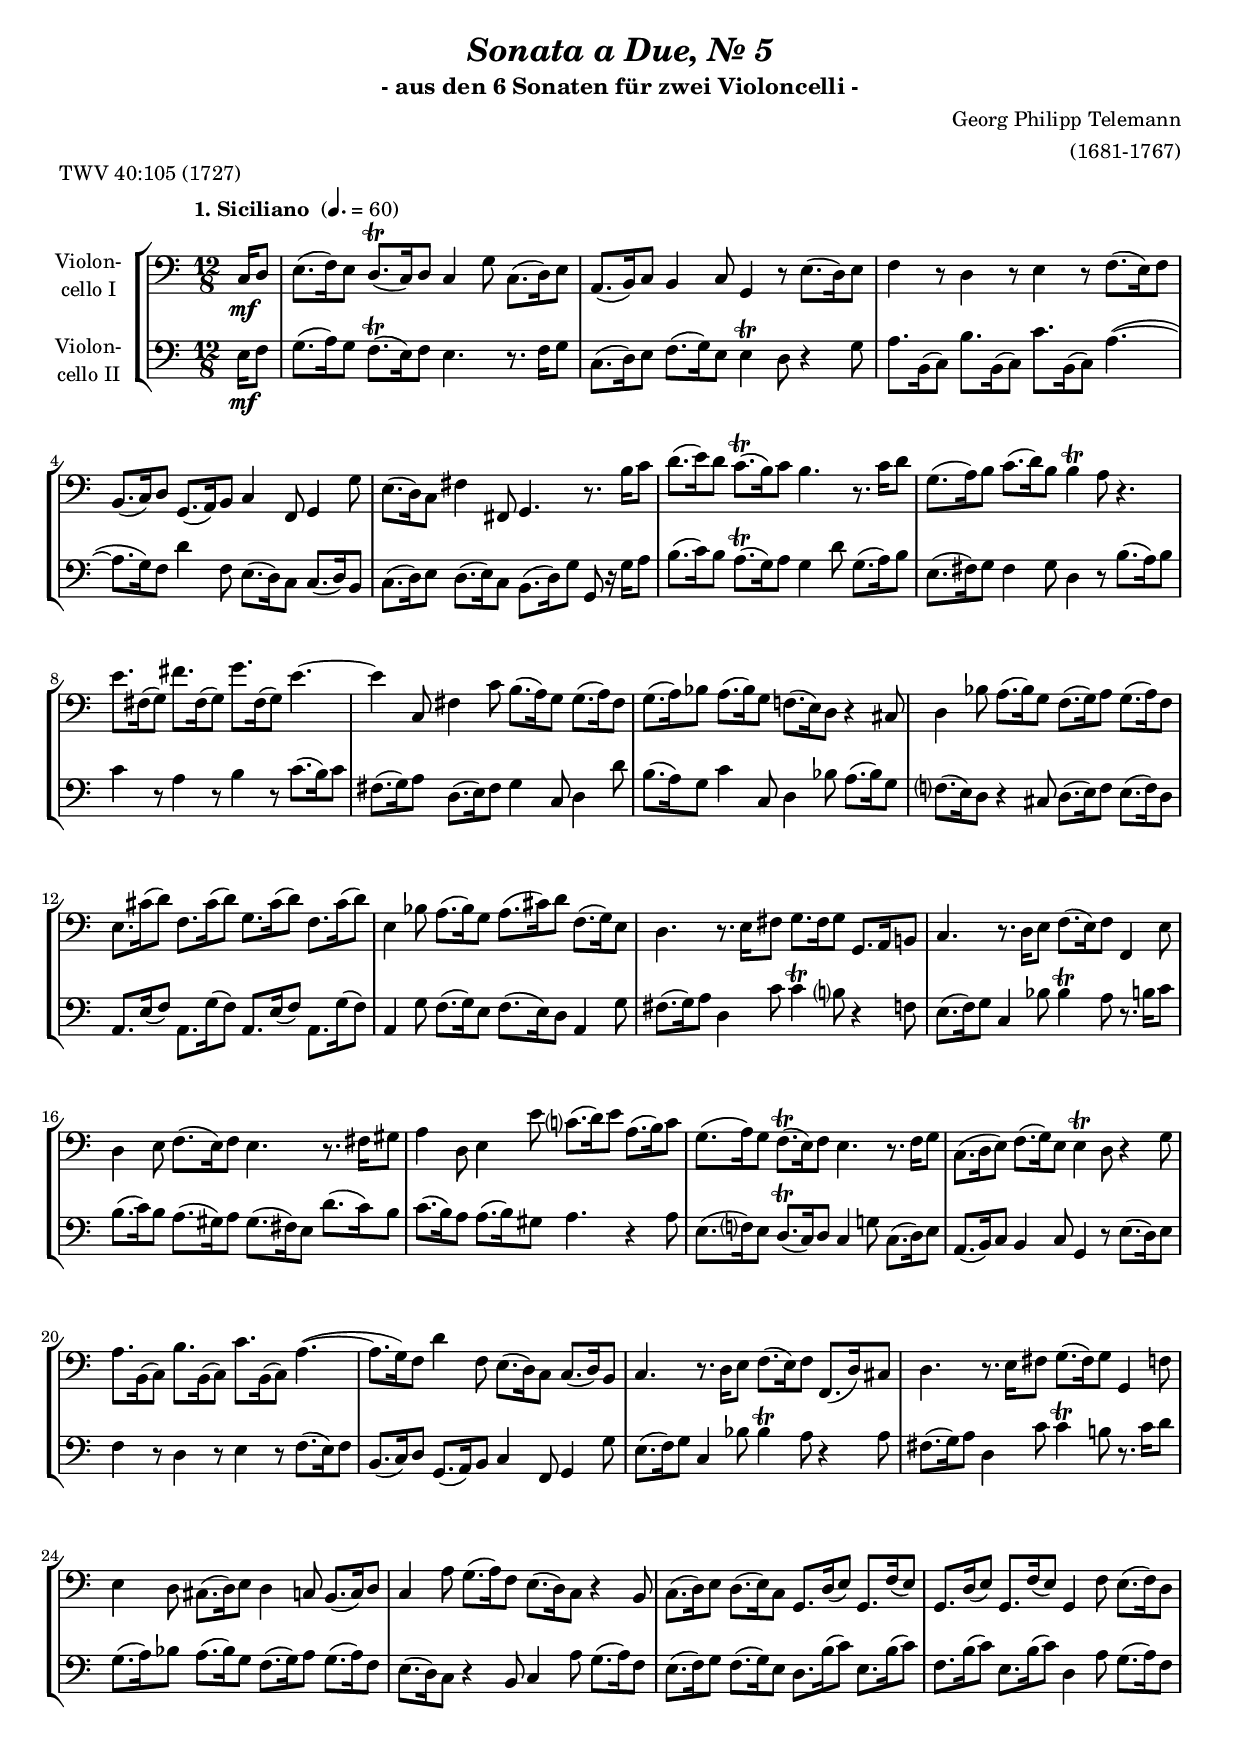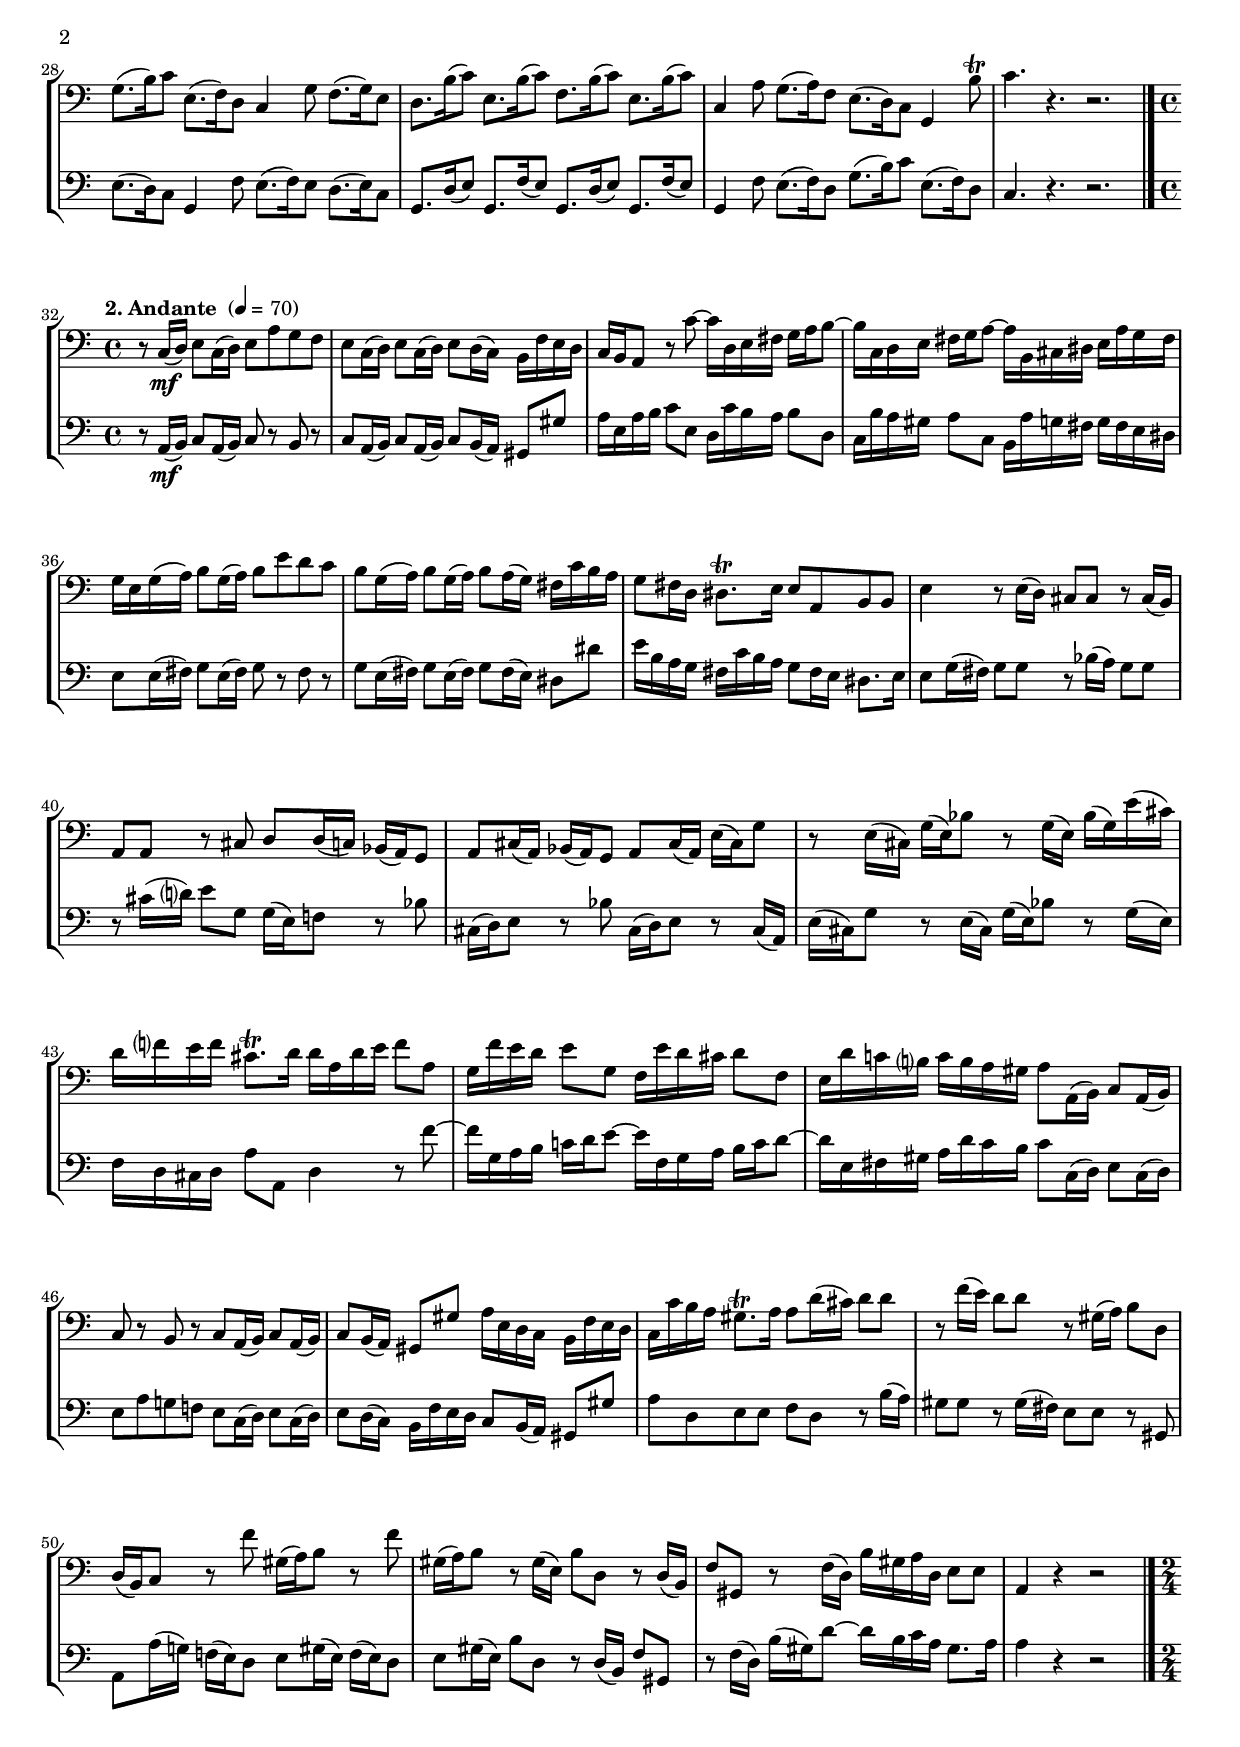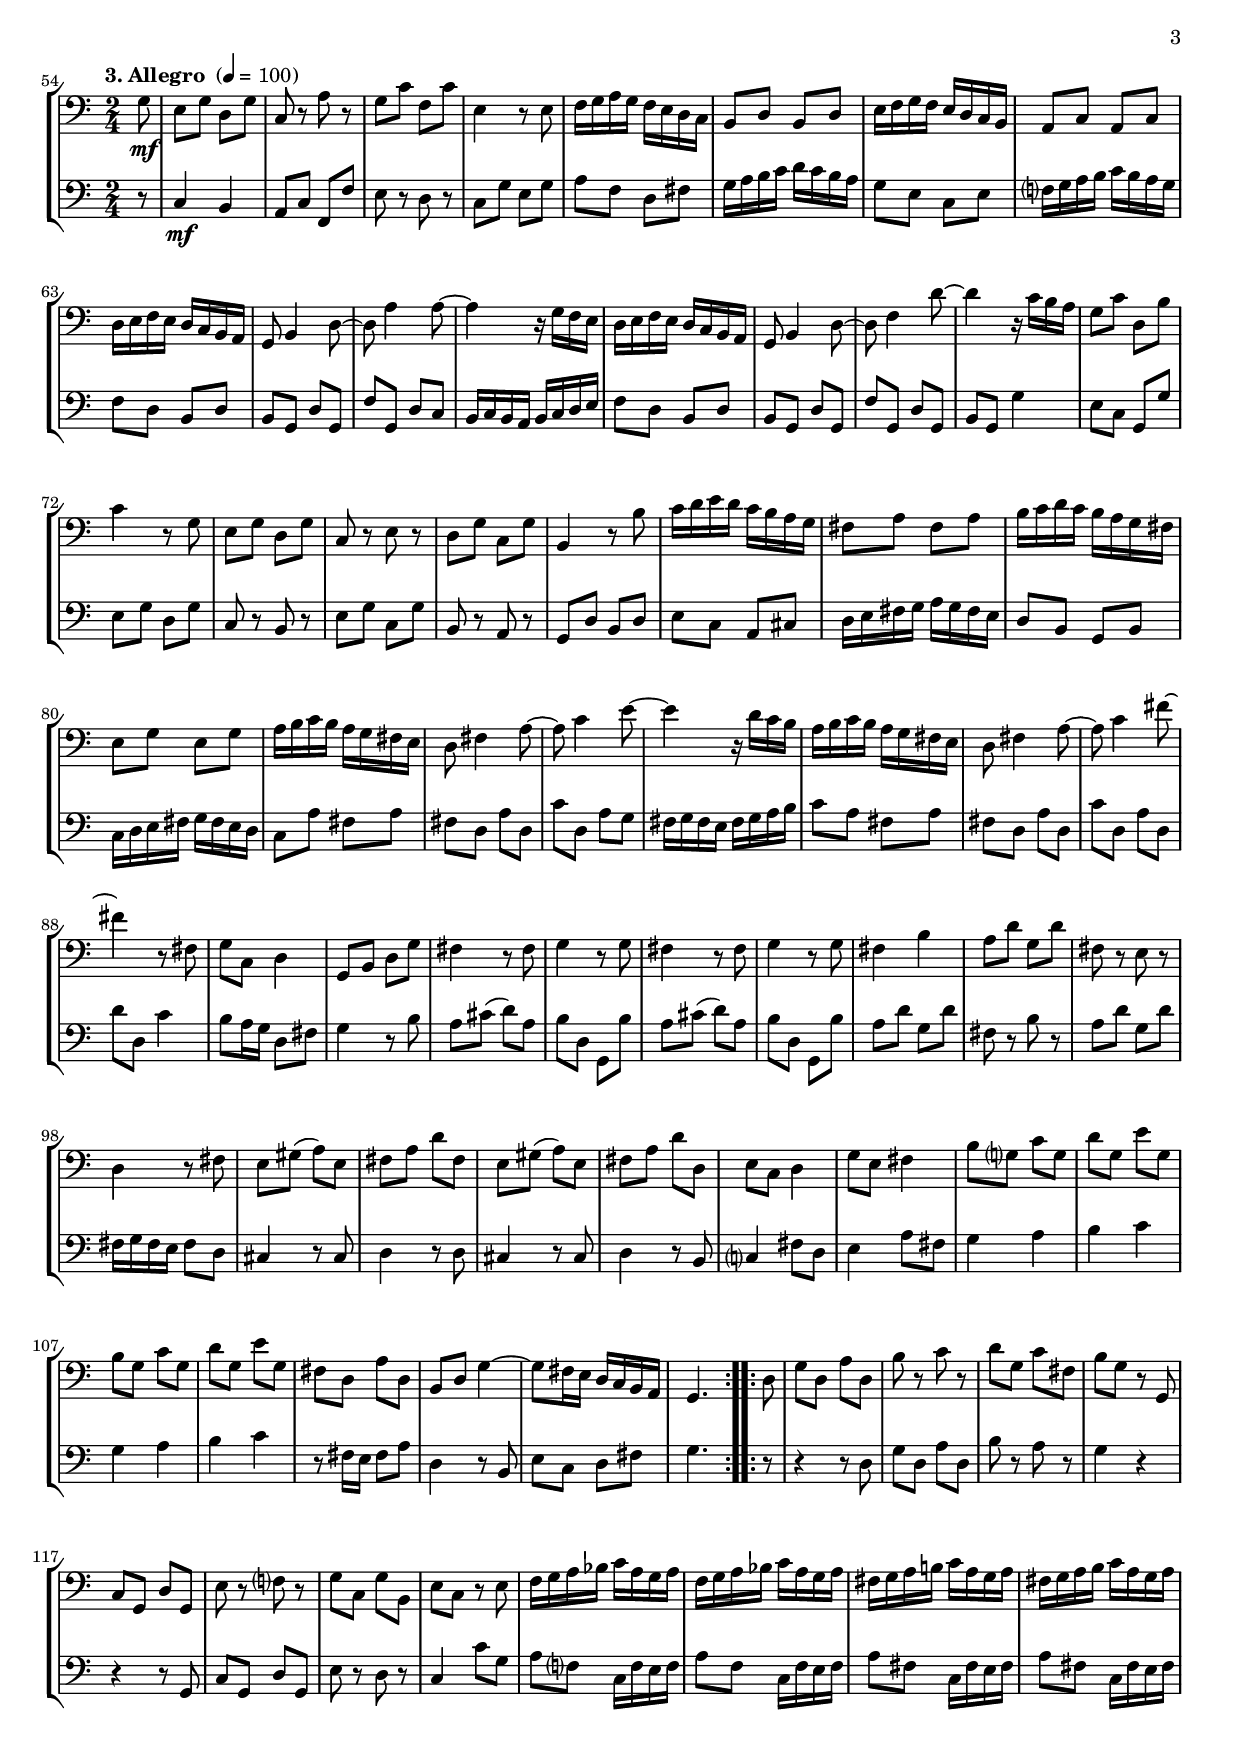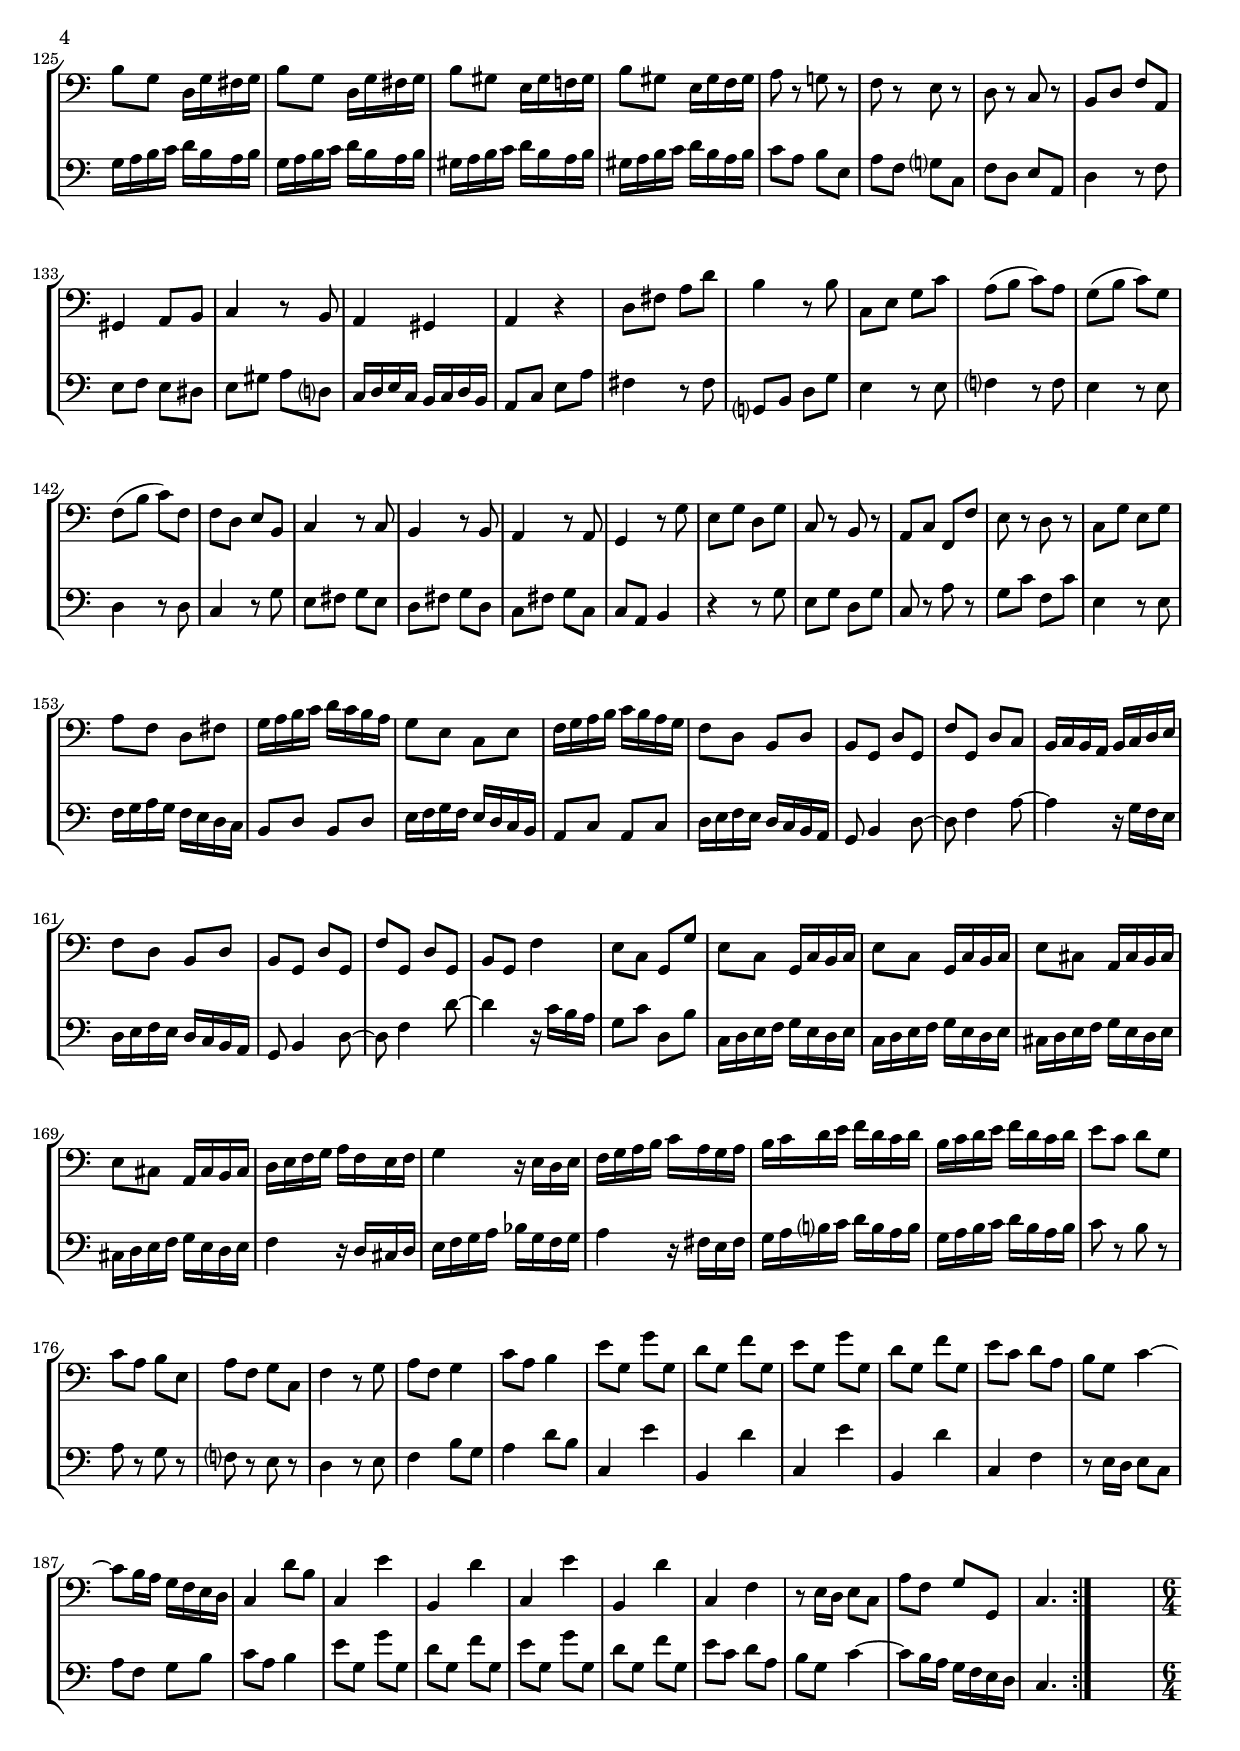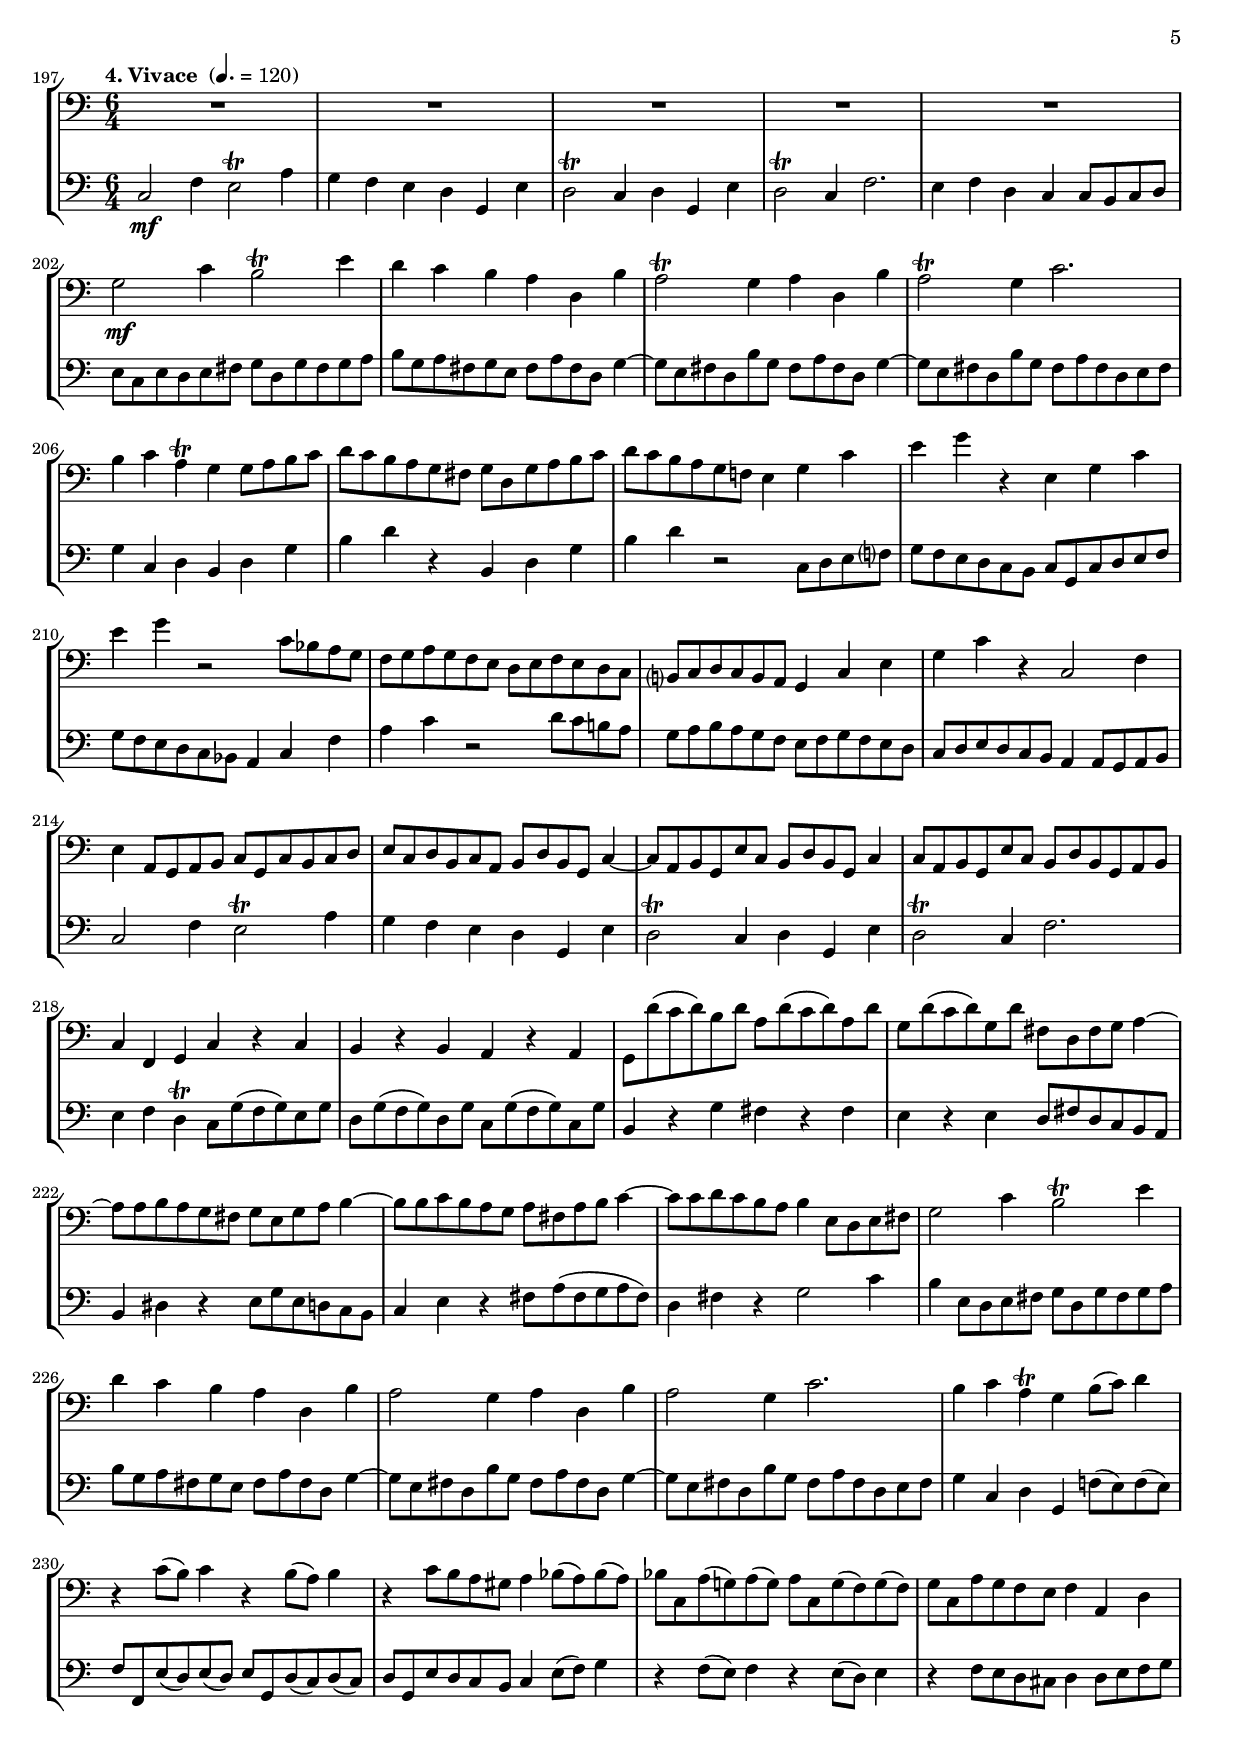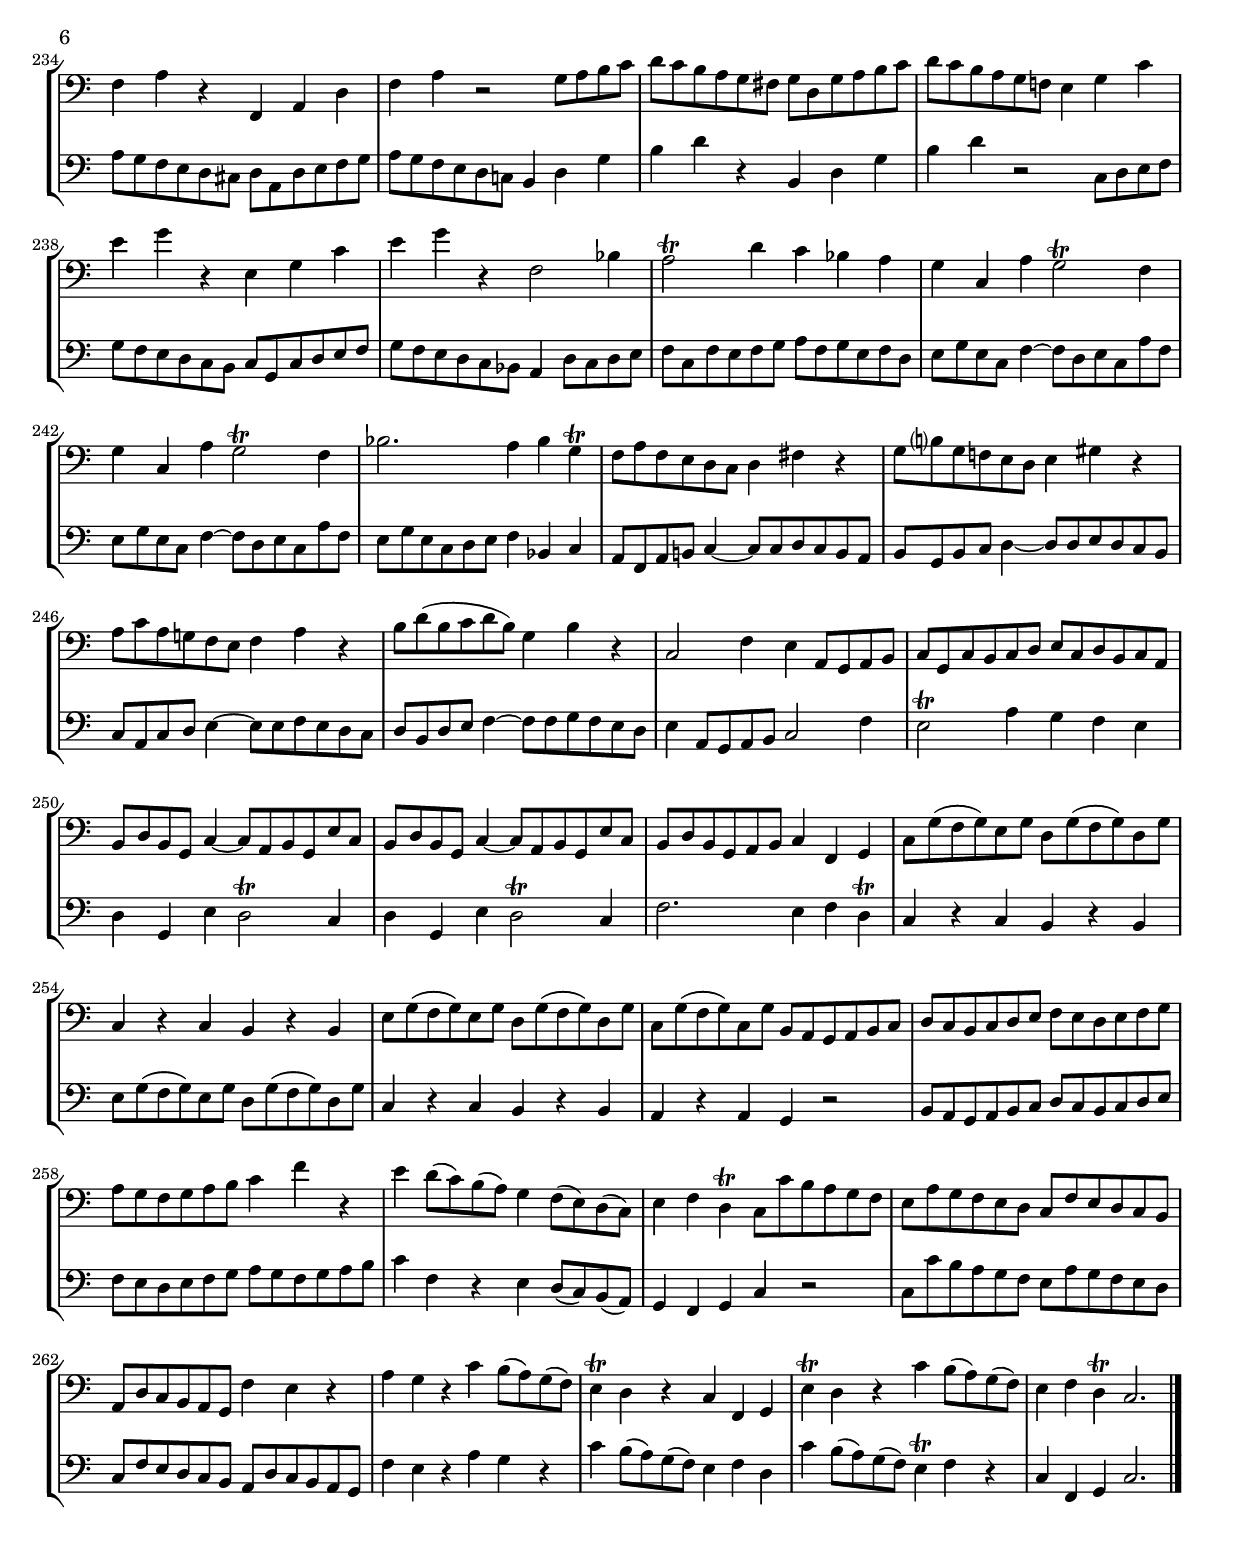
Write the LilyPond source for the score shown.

\version "2.14.2"
\include "deutsch.ly"

#(set-global-staff-size 17.75)

\header {
  title     = \markup \bold \italic "Sonata a Due, Nr. 5"
  subtitle  = "- aus den 6 Sonaten für zwei Violoncelli -"
  composer  = "Georg Philipp Telemann"
  arranger  = "(1681-1767)"
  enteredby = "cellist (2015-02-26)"
  piece     = "TWV 40:105 (1727)"
}

voiceconsts = {
  \key c \major
  \clef "bass"
  %\numericTimeSignature
  \compressFullBarRests
  % Set default beaming for all staves
%  \set Timing.beamExceptions = #'()
%  \set Timing.baseMoment     = #(ly:make-moment 1 4)
%  \set Timing.beatStructure  = #'(1 1 1)
%  \set tupletSpannerDuration = #(ly:make-moment 1 8)
}

%mihi = "clarinet"
mihi = "trumpet"
mist = "string ensemble 1"
miba = "drawbar organ"
%mikl = "acoustic grand"

introa = {            \tempo "1. Siciliano " 4.=60  \time 12/8 }
introb = { \break     \tempo "2. Andante "    4=70  \time  4/4 }
introc = { \break     \tempo "3. Allegro "    4=100 \time  2/4 }
introd = { \pageBreak \tempo "4. Vivace "    4.=120 \time  6/4 }

va = \relative c {
  \voiceconsts

  \introa
  \partial 8. c16\mf d8
  e8.( f16) e8 d8.(\trill c16) d8 c4 g'8 c,8.( d16) e8
  a,8.( h16) c8 h4 c8 g4 r8 e'8.( d16) e8
  f4 r8 d4 r8 e4 r8 f8.( e16) f8

  h,8.( c16) d8 g,8.( a16) h8 c4 f,8 g4 g'8
  e8.( d16) c8 fis4 fis,8 g4. r8. h'16 c8
  d8.( e16) d8 c8.(\trill h16) c8 h4. r8. c16 d8

  g,8.( a16) h8 c8.( d16) h8 h4\trill a8 r4.
  e'8. fis,16( g8) fis'8. fis,16( g8) g'8. fis,16( g8) e'4.~
  e4 c,8 fis4 c'8 h8.( a16) g8 g8.( a16) fis8

  g8.( a16) b8 a8.( b16) g8 f!8.( e16) d8 r4 cis8
  d4 b'8 a8.( b16) g8 f8.( g16) a8 g8.( a16) f8
  e8. cis'16( d8) f,8. cis'16( d8) g,8. cis16( d8) f,8. cis'16( d8)

  e,4 b'8 a8.( b16) g8 a8.( cis16) d8 f,8.( g16) e8
  d4. r8. e16 fis8 g8. fis16 g8 g,8. a16 h!8
  c4. r8. d16 e8 f8.( e16) f8 f,4 e'8

  d4 e8 f8.( e16) f8 e4. r8. fis16 gis8
  a4 d,8 e4 e'8 c?8.( d16) e8 a,8.( h16) c8
  g8.( a16) g8 f8.(\trill e16) f8 e4. r8. f16 g8

  c,8.( d16 e8) f8.( g16) e8 e4\trill d8 r4 g8
  a8. h,16( c8) h'8. h,16( c8) c'8. h,16( c8) a'4.(~
  a8. g16) f8 d'4 f,8 e8.( d16) c8 c8.( d16) h8

  c4. r8. d16 e8 f8.( e16) f8 f,8.( d'16) cis8
  d4. r8. e16 fis8 g8.( fis16) g8 g,4 f'8
  e4 d8 cis8.( d16) e8 d4 c8 h8.( c16) d8

  c4 a'8 g8.( a16) f8 e8.( d16) c8 r4 h8
  c8.( d16) e8 d8.( e16) c8 g8. d'16( e8) g,8. f'16( e8)
  g,8. d'16( e8) g,8. f'16( e8) g,4 f'8 e8.( f16) d8

  g8.( h16) c8 e,8.( f16) d8 c4 g'8 f8.( g16) e8
  d8. h'16( c8) e,8. h'16( c8) f,8. h16( c8) e,8. h'16( c8)
  c,4 a'8 g8.( a16) f8 e8.( d16) c8 g4 h'8\trill
  c4. r r2. \bar "|."

  \introb
  r8 c,16(\mf d) e8 c16( d) e8 a g f
  e c16( d) e8 c16( d) e8 d16( c) h f' e d
  c h a8 r c'~ c16 d, e fis g a h8~

  h16 c, d e fis g a8~ a16 h, cis dis e a g fis
  g e g( a) h8 g16( a) h8 e d c
  h g16( a) h8 g16( a) h8 a16( g) fis c' h a

  g8 fis16 d dis8.\trill e16 e8 a, h h
  e4 r8 e16( d) cis8 cis r cis16( h)
  a8 a r cis d d16( c) b( a) g8

  a cis16( a) b( a) g8 a cis16( a) e'( cis) g'8
  r e16( cis) g'( e) b'8 r g16( e) b'( g) e'( cis)
  d f? e f cis8.\trill d16 d a d e f8 a,

  g16 f' e d e8 g, f16 e' d cis d8 f,
  e16 d' c! h? c h a gis a8 a,16( h) c8 a16( h)
  c8 r h r c a16( h) c8 a16( h)

  c8 h16( a) gis8 gis' a16 e d c h f' e d
  c c' h a gis8.\trill a16 a8 d16( cis) d8 d
  r f16( e) d8 d r gis,16( a) h8 d,

  d16( h) c8 r f' gis,16( a) h8 r f'
  gis,16( a) h8 r gis16( e) h'8 d, r d16( h)
  f'8 gis, r f'16( d) h' gis a d, e8 e
  a,4 r r2 \bar "|."

  \introc
  \repeat volta 2 {
    \partial 8 g'8\mf
    e g d g
    c, r a' r
    g c f, c'
    e,4 r8 e
    f16 g a g f e d c
    h8 d h d
    e16 f g f e d c h

    a8 c a c
    d16 e f e d c h a
    g8 h4 d8~
    d a'4 a8~
    a4 r16 g f e
    d e f e d c h a
    g8 h4 d8~
    d f4 d'8~

    d4 r16 c h a
    g8 c d, h'
    c4 r8 g
    e g d g
    c, r e r
    d g c, g'
    h,4 r8 h'
    c16 d e d c h a g

    fis8 a fis a
    h16 c d c h a g fis
    e8 g e g
    a16 h c h a g fis e
    d8 fis4 a8~
    a c4 e8~
    e4 r16 d c h

    a h c h a g fis e
    d8 fis4 a8~
    a c4 fis8~
    fis4 r8 fis,
    g c, d4
    g,8 h d g
    fis4 r8 fis
    g4 r8 g
    fis4 r8 fis

    g4 r8 g
    fis4 h
    a8 d g, d'
    fis, r e r
    d4 r8 fis
    e gis( a) e
    fis a d fis,
    e gis( a) e
    fis a d d,

    e c d4
    g8 e fis4
    h8 g? c g
    d' g, e' g,
    h g c g
    d' g, e' g,
    fis d a' d,
    h d g4~

    g8 fis16 e d c h a
    g4.
  }
  \repeat volta 2 {
    d'8
    g d a' d,
    h' r c r
    d g, c fis,
    h g r g,
    c g d' g,
    e' r f? r

    g c, g' h,
    e c r e
    f16 g a b c a g a
    f g a b c a g a
    fis g a h! c a g a
    fis g a h c a g a

    h8 g d16 g fis g
    h8 g d16 g fis g
    h8 gis e16 gis f! gis
    h8 gis e16 gis f gis
    a8 r g! r
    f r e r
    d r c r

    h d f a,
    gis4 a8 h
    c4 r8 h
    a4 gis
    a r
    d8 fis a d
    h4 r8 h
    c, e g c
    a( h c) a
    g( h c) g

    f( h c) f,
    f d e h
    c4 r8 c
    h4 r8 h
    a4 r8 a
    g4 r8 g'
    e g d g
    c, r h r
    a c f, f'

    e r d r
    c g' e g
    a f d fis
    g16 a h c d c h a
    g8 e c e
    f16 g a h c h a g
    f8 d h d

    h g d' g,
    f' g, d' c
    h16 c h a h c d e
    f8 d h d
    h g d' g,
    f' g, d' g,
    h g f'4
    e8 c g g'

    e c g16 c h c
    e8 c g16 c h c
    e8 cis a16 cis h cis
    e8 cis a16 cis h cis
    d e f g a f e f
    g4 r16 e d e

    f g a h c a g a
    h c d e f d c d
    h c d e f d c d
    e8 c d g,
    c a h e,
    a f g c,
    f4 r8 g

    a f g4
    c8 a h4
    e8 g, g' g,
    d' g, f' g,
    e' g, g' g,
    d' g, f' g,
    e' c d a
    h g c4~

    c8 h16 a g f e d
    c4 d'8 h
    c,4 e'
    h, d'
    c, e'
    h, d'
    c, f
    r8 e16 d e8 c
    a' f g g,
    c4.
  } s8

  \introd
  R1.*5
  g'2\mf c4 h2\trill e4
  d c h a d, h'
  a2\trill g4 a d, h'
  a2\trill g4 c2.
  h4 c a\trill g g8 a h c

  d c h a g fis g d g a h c
  d c h a g f! e4 g c
  e g r e, g c
  e g r2 c,8 b a g

  f g a g f e d e f e d c
  h? c d c h a g4 c e
  g c r c,2 f4
  e a,8 g a h c g c h c d

  e c d h c a h d h g c4~
  c8 a h g e' c h d h g c4
  c8 a h g e' c h d h g a h
  c4 f, g c r c

  h r h a r a
  g8 d''( c d) h d a d( c d) a d
  g, d'( c d) g, d' fis, d fis g a4~
  a8 a h a g fis g e g a h4~

  h8 h c h a g a fis a h c4~
  c8 c d c h a h4 e,8 d e fis
  g2 c4 h2\trill e4
  d c h a d, h'
  a2 g4 a d, h'
  a2 g4 c2.

  h4 c a\trill g h8( c) d4
  r c8( h) c4 r h8( a) h4
  r c8 h a gis a4 b8( a) b( a)
  b c, a'( g!) a( g) a c, g'( f) g( f)

  g c, a' g f e f4 a, d
  f a r f, a d
  f a r2 g8 a h c
  d c h a g fis g d g a h c
  d c h a g f! e4 g c

  e g r e, g c
  e g r f,2 b4
  a2\trill d4 c b a
  g c, a' g2\trill f4
  g c, a' g2\trill f4
  b2. a4 b g\trill

  f8 a f e d c d4 fis r
  g8 h? g f! e d e4 gis r
  a8 c a g! f e f4 a r
  h8 d( h c d h) g4 h r
  c,2 f4 e a,8 g a h

  c g c h c d e c d h c a
  h d h g c4~ c8 a h g e' c
  h d h g c4~ c8 a h g e' c
  h d h g a h c4 f, g

  c8 g'( f g) e g d g( f g) d g
  c,4 r c h r h
  e8 g( f g) e g d g( f g) d g

  c, g'( f g) c, g' h, a g a h c
  d c h c d e f e d e f g
  a g f g a h c4 f r

  e d8( c) h( a) g4 f8( e) d( c)
  e4 f d\trill c8 c' h a g f
  e a g f e d c f e d c h
  a d c h a g f'4 e r

  a g r c h8( a) g( f)
  e4\trill d r c f, g
  e'\trill d r c' h8( a) g( f)
  e4 f d\trill c2. \bar "|."
}

vb = \relative c {
  \voiceconsts

  \introa
  \partial 8. e16\mf f8
  g8.( a16) g8 f8.(\trill e16) f8 e4. r8. f16 g8
  c,8.( d16) e8 f8.( g16) e8 e4\trill d8 r4 g8
  a8. h,16( c8) h'8. h,16( c8) c'8. h,16( c8) a'4.(~

  a8. g16) f8 d'4 f,8 e8.( d16) c8 c8.( d16) h8
  c8.( d16) e8 d8.( e16) c8 h8.( d16) g8 g, r16 g' a8
  h8.( c16) h8 a8.(\trill g16) a8 g4 d'8 g,8.( a16) h8

  e,8.( fis16) g8 fis4 g8 d4 r8 h'8.( a16) h8
  c4 r8 a4 r8 h4 r8 c8.( h16) c8
  fis,8.( g16) a8 d,8.( e16) fis8 g4 c,8 d4 d'8

  h8.( a16) g8 c4 c,8 d4 b'8 a8.( b16) g8
  f?8.( e16) d8 r4 cis8 d8.( e16) f8 e8.( f16) d8
  a8. e'16( f8) a,8. g'16( f8) a,8. e'16( f8) a,8. g'16( f8)

  a,4 g'8 f8.( g16) e8 f8.( e16) d8 a4 g'8
  fis8.( g16) a8 d,4 c'8 c4\trill h?8 r4 f8
  e8.( f16) g8 c,4 b'8 b4\trill a8 r8. h16 c8

  h8.( c16) h8 a8.( gis16) a8 gis8.( fis16) e8 d'8.( c16) h8
  c8.( h16) a8 a8.( h16) gis8 a4. r4 a8
  e8.( f?16) e8 d8.(\trill c16) d8 c4 g'!8 c,8.( d16) e8

  a,8.( h16) c8 h4 c8 g4 r8 e'8.( d16) e8
  f4 r8 d4 r8 e4 r8 f8.( e16) f8
  h,8.( c16) d8 g,8.( a16) h8 c4 f,8 g4 g'8

  e8.( f16) g8 c,4 b'8 b4\trill a8 r4 a8
  fis8.( g16) a8 d,4 c'8 c4\trill h!8 r8. c16 d8
  g,8.( a16) b8 a8.( b16) g8 f8.( g16) a8 g8.( a16) f8

  e8.( d16) c8 r4 h8 c4 a'8 g8.( a16) f8
  e8.( f16) g8 f8.( g16) e8 d8. h'16( c8) e,8. h'16( c8)

  f,8. h16( c8) e,8. h'16( c8) d,4 a'8 g8.( a16) f8
  e8.( d16) c8 g4 f'8 e8.( f16) e8 d8.( e16) c8

  g8. d'16( e8) g,8. f'16( e8) g,8. d'16( e8) g,8. f'16( e8)
  g,4 f'8 e8.( f16) d8 g8.( h16) c8 e,8.( f16) d8
  c4. r r2. \bar "|."

  \introb
  r8 a16(\mf h) c8 a16( h) c8 r h r
  c a16( h) c8 a16( h) c8 h16( a) gis8 gis'
  a16 e a h c8 e, d16 c' h a h8 d,

  c16 h' a gis a8 c, h16 a' g fis g fis e dis
  e8 e16( fis) g8 e16( fis) g8 r fis r
  g e16( fis) g8 e16( fis) g8 fis16( e) dis8 dis'

  e16 h a g fis c' h a g8 fis16 e dis8. e16
  e8 g16( fis) g8 g r b16( a) g8 g
  r cis16( d?) e8 g, g16( e) f!8 r b

  cis,16( d) e8 r b' cis,16( d) e8 r cis16( a)
  e'( cis) g'8 r e16( cis) g'( e) b'8 r g16( e)
  f d cis d a'8 a, d4 r8 f'~

  f16 g, a h c! d e8~ e16 f, g a h c d8~
  d16 e, fis gis a d c h c8 c,16( d) e8 c16( d)
  e8 a g! f! e c16( d) e8 c16( d)

  e8 d16( c) h f' e d c8 h16( a) gis8 gis'
  a d, e e f d r h'16( a)
  gis8 gis r gis16( fis) e8 e r gis,

  a a'16( g!) f!( e) d8 e gis16( e) f( e) d8
  e gis16( e) h'8 d, r d16( h) f'8 gis,
  r f'16( d) h'( gis) d'8~ d16 h c a gis8. a16
  a4 r r2 \bar "|."

  \introc
  \repeat volta 2 {
    \partial 8 r8
    c,4\mf h
    a8 c f, f'
    e r d r
    c g' e g
    a f d fis
    g16 a h c d c h a
    g8 e c e

    f?16 g a h c h a g
    f8 d h d
    h g d' g,
    f' g, d' c
    h16 c h a h c d e
    f8 d h d
    h g d' g,

    f' g, d' g,
    h g g'4
    e8 c g g'
    e g d g
    c, r h r
    e g c, g'
    h, r a r
    g d' h d
    e c a cis

    d16 e fis g a g fis e
    d8 h g h
    c16 d e fis g fis e d
    c8 a' fis a
    fis d a' d,
    c' d, a' g
    fis16 g fis e fis g a h

    c8 a fis a
    fis d a' d,
    c' d, a' d,
    d' d, c'4
    h8 a16 g d8 fis
    g4 r8 h
    a cis( d) a
    h d, g, h'

    a cis( d) a
    h d, g, h'
    a d g, d'
    fis, r h r
    a d g, d'
    fis,16 g fis e fis8 d
    cis4 r8 cis
    d4 r8 d

    cis4 r8 cis
    d4 r8 h
    c?4 fis8 d
    e4 a8 fis
    g4 a
    h c
    g a
    h c
    r8 fis,16 e fis8 a
    d,4 r8 h

    e c d fis
    g4.
  }
  \repeat volta 2 {
    r8
    r4 r8 d
    g d a' d,
    h' r a r
    g4 r
    r r8 g,
    c g d' g,
    e' r d r

    c4 c'8 g
    a f? c16 f e f
    a8 f c16 f e f
    a8 fis c16 fis e fis
    a8 fis c16 fis e fis
    g a h c d h a h

    g a h c d h a h
    gis a h c d h a h
    gis a h c d h a h
    c8 a h e,
    a f g? c,
    f d e a,
    d4 r8 f

    e f e dis
    e gis a d,?
    c16 d e c h c d h
    a8 c e a
    fis4 r8 fis
    g,? h d g
    e4 r8 e
    f?4 r8 f

    e4 r8 e
    d4 r8 d
    c4 r8 g'
    e fis g e
    d fis g d
    c fis g c,
    c a h4
    r r8 g'
    e g d g

    c, r a' r
    g c f, c'
    e,4 r8 e
    f16 g a g f e d c
    h8 d h d
    e16 f g f e d c h
    a8 c a c

    d16 e f e d c h a
    g8 h4 d8~
    d f4 a8~
    a4 r16 g f e
    d e f e d c h a
    g8 h4 d8~
    d f4 d'8~
    d4 r16 c h a

    g8 c d, h'
    c,16 d e f g e d e
    c d e f g e d e
    cis d e f g e d e
    cis d e f g e d e
    f4 r16 d cis d

    e f g a b g f g
    a4 r16 fis e fis
    g a h? c d h a h
    g a h c d h a h
    c8 r h r
    a r g r
    f? r e r

    d4 r8 e
    f4 h8 g
    a4 d8 h
    c,4 e'
    h, d'
    c, e'
    h, d'
    c, f
    r8 e16 d e8 c
    a' f g h
    c a h4

    e8 g, g' g,
    d' g, f' g,
    e' g, g' g,
    d' g, f' g,
    e' c d a
    h g c4~
    c8 h16 a g f e d
    c4.
  } s8

  \introd
  c2\mf f4 e2\trill a4
  g f e d g, e'
  d2\trill c4 d g, e'
  d2\trill c4 f2.
  e4 f d c c8 h c d
  e c e d e fis g d g fis g a

  h g a fis g e fis a fis d g4~
  g8 e fis d h' g fis a fis d g4~
  g8 e fis d h' g fis a fis d e fis
  g4 c, d h d g
  h d r h, d g

  h d r2 c,8 d e f?
  g f e d c h c g c d e f
  g f e d c b a4 c f
  a c r2 d8 c h! a
  g a h a g f e f g f e d

  c d e d c h a4 a8 g a h
  c2 f4 e2\trill a4
  g f e d g, e'
  d2\trill c4 d g, e'
  d2\trill c4 f2.
  e4 f d\trill c8 g'( f g) e g

  d g( f g) d g c, g'( f g) c, g'
  h,4 r g' fis r fis
  e r e d8 fis d c h a
  h4 dis r e8 g e d c h
  c4 e r fis8 a( fis g a fis)

  d4 fis r g2 c4
  h e,8 d e fis g d g fis g a
  h g a fis g e fis a fis d g4~
  g8 e fis d h' g fis a fis d g4~

  g8 e fis d h' g fis a fis d e fis
  g4 c, d g, f'!8( e) f( e)
  f f, e'( d) e( d) e g, d'( c) d( c)
  d g, e' d c h c4 e8( f) g4

  r f8( e) f4 r e8( d) e4
  r f8 e d cis d4 d8 e f g
  a g f e d cis d a d e f g
  a g f e d c! h4 d g
  h d r h, d g

  h d r2 c,8 d e f
  g f e d c h c g c d e f
  g f e d c b a4 d8 c d e
  f c f e f g a f g e f d

  e g e c f4~ f8 d e c a' f
  e g e c f4~ f8 d e c a' f
  e g e c d e f4 b, c
  a8 f a h! c4~ c8 c d c h a

  h g h c d4~ d8 d e d c h
  c a c d e4~ e8 e f e d c
  d h d e f4~ f8 f g f e d
  e4 a,8 g a h c2 f4
  e2\trill a4 g f e

  d g, e' d2\trill c4
  d g, e' d2\trill c4
  f2. e4 f d\trill
  c r c h r h
  e8 g( f g) e g d g( f g) d g

  c,4 r c h r h
  a r a g r2
  h8 a g a h c d c h c d e
  f e d e f g a g f g a h

  c4 f, r e d8( c) h( a)
  g4 f g c r2
  c8 c' h a g f e a g f e d
  c f e d c h a d c h a g

  f'4 e r a g r
  c h8( a) g( f) e4 f d
  c' h8( a) g( f) e4\trill f r
  c f, g c2. \bar "|." 
}


music = \new StaffGroup <<
      \new Staff {
        \set Staff.midiInstrument = \mist
        \set Staff.instrumentName = \markup \center-column { "Violon-" "cello I" }
        \transpose c c { \va }
      }

      \new Staff {
        \set Staff.midiInstrument = \mist
        \set Staff.instrumentName = \markup \center-column { "Violon-" "cello II" }
        \transpose c c { \vb }
      }
>>

\book {
  \score {
   \music
    \layout {}
  }

  \score {
    \unfoldRepeats \music

    \midi {
      \context {
        \Score
      }
    }
  }
}
